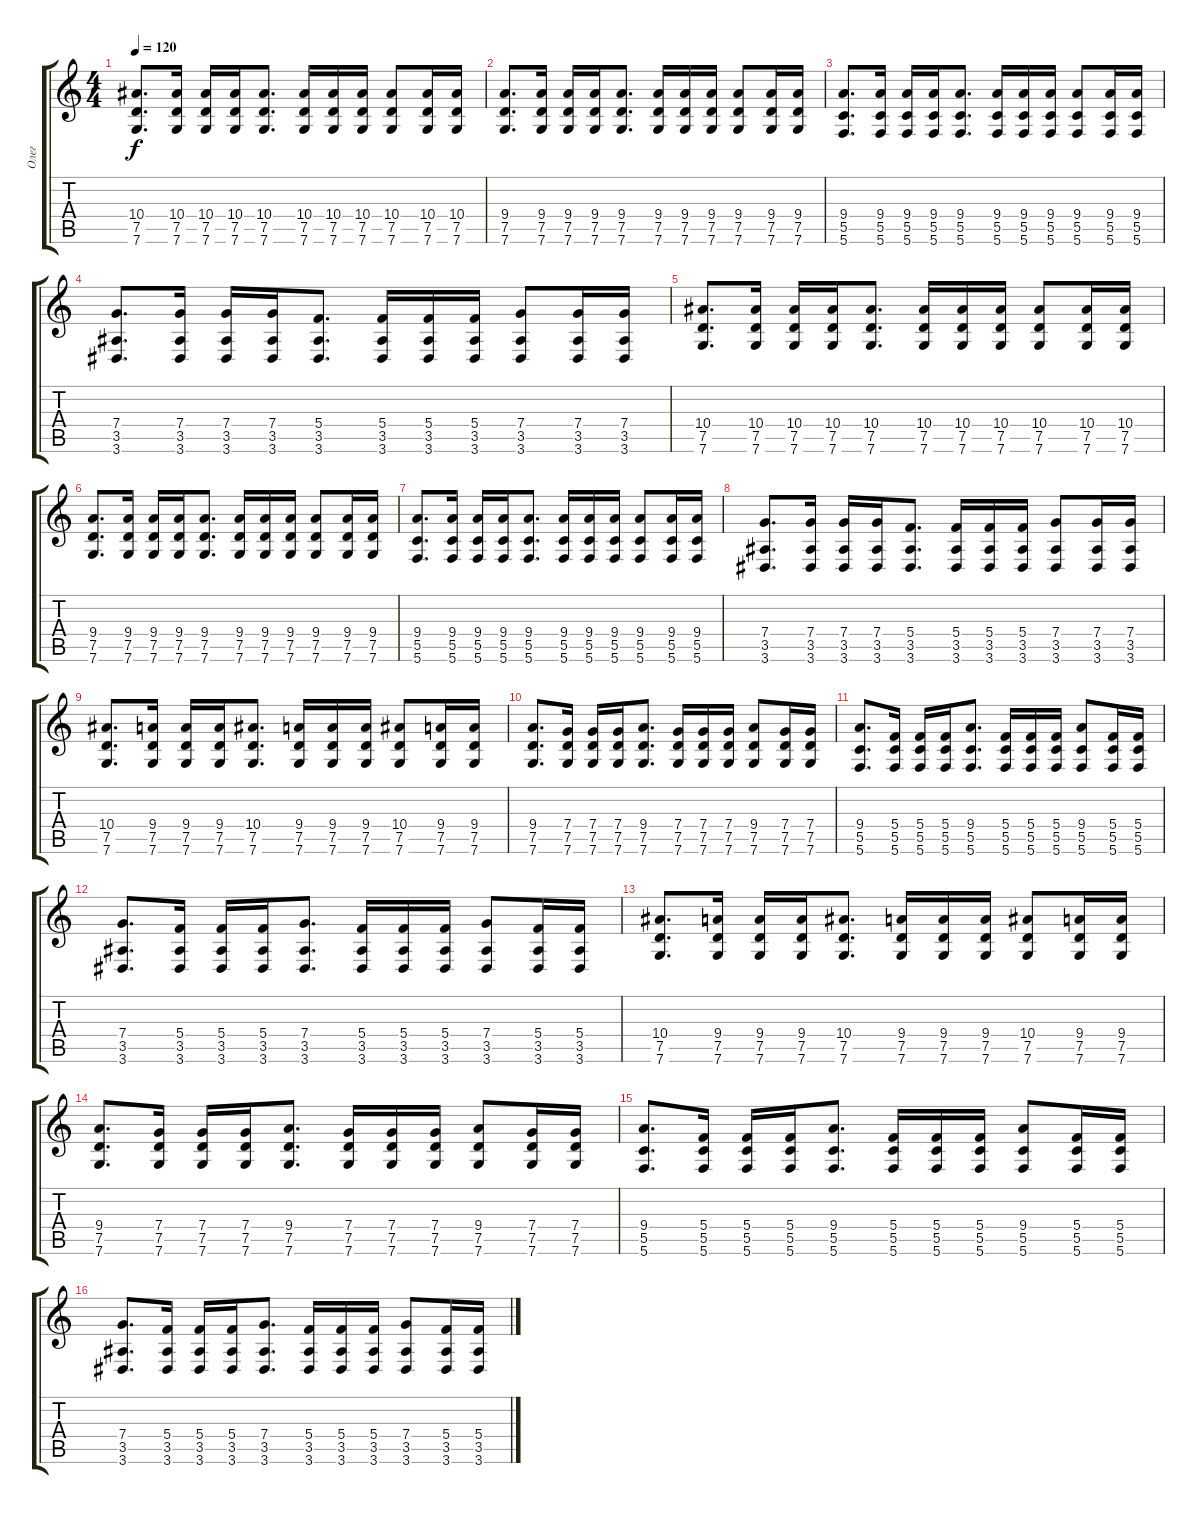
\track ("Олег" "Олег") {instrument acousticguitarsteel}
\staff {score tabs}
\tuning (D4 A3 F3 C3 G2 C2) {hide}
\ts (4 4)
\tempo 120
\clef g2
\ks c
(10.4 7.5 7.6).8{d dy f} (10.4 7.5 7.6).16 (10.4 7.5 7.6).16 (10.4 7.5 7.6).16 (10.4 7.5 7.6).8{d} (10.4 7.5 7.6).16 (10.4 7.5 7.6).16 (10.4 7.5 7.6).16 (10.4 7.5 7.6).8 (10.4 7.5 7.6).16 (10.4 7.5 7.6).16 |
(9.4 7.5 7.6).8{d} (9.4 7.5 7.6).16 (9.4 7.5 7.6).16 (9.4 7.5 7.6).16 (9.4 7.5 7.6).8{d} (9.4 7.5 7.6).16 (9.4 7.5 7.6).16 (9.4 7.5 7.6).16 (9.4 7.5 7.6).8 (9.4 7.5 7.6).16 (9.4 7.5 7.6).16 |
(9.4 5.5 5.6).8{d} (9.4 5.5 5.6).16 (9.4 5.5 5.6).16 (9.4 5.5 5.6).16 (9.4 5.5 5.6).8{d} (9.4 5.5 5.6).16 (9.4 5.5 5.6).16 (9.4 5.5 5.6).16 (9.4 5.5 5.6).8 (9.4 5.5 5.6).16 (9.4 5.5 5.6).16 |
(7.4 3.5 3.6).8{d} (7.4 3.5 3.6).16 (7.4 3.5 3.6).16 (7.4 3.5 3.6).16 (5.4 3.5 3.6).8{d} (5.4 3.5 3.6).16 (5.4 3.5 3.6).16 (5.4 3.5 3.6).16 (7.4 3.5 3.6).8 (7.4 3.5 3.6).16 (7.4 3.5 3.6).16 |
(10.4 7.5 7.6).8{d} (10.4 7.5 7.6).16 (10.4 7.5 7.6).16 (10.4 7.5 7.6).16 (10.4 7.5 7.6).8{d} (10.4 7.5 7.6).16 (10.4 7.5 7.6).16 (10.4 7.5 7.6).16 (10.4 7.5 7.6).8 (10.4 7.5 7.6).16 (10.4 7.5 7.6).16 |
(9.4 7.5 7.6).8{d} (9.4 7.5 7.6).16 (9.4 7.5 7.6).16 (9.4 7.5 7.6).16 (9.4 7.5 7.6).8{d} (9.4 7.5 7.6).16 (9.4 7.5 7.6).16 (9.4 7.5 7.6).16 (9.4 7.5 7.6).8 (9.4 7.5 7.6).16 (9.4 7.5 7.6).16 |
(9.4 5.5 5.6).8{d} (9.4 5.5 5.6).16 (9.4 5.5 5.6).16 (9.4 5.5 5.6).16 (9.4 5.5 5.6).8{d} (9.4 5.5 5.6).16 (9.4 5.5 5.6).16 (9.4 5.5 5.6).16 (9.4 5.5 5.6).8 (9.4 5.5 5.6).16 (9.4 5.5 5.6).16 |
(7.4 3.5 3.6).8{d} (7.4 3.5 3.6).16 (7.4 3.5 3.6).16 (7.4 3.5 3.6).16 (5.4 3.5 3.6).8{d} (5.4 3.5 3.6).16 (5.4 3.5 3.6).16 (5.4 3.5 3.6).16 (7.4 3.5 3.6).8 (7.4 3.5 3.6).16 (7.4 3.5 3.6).16 |
(10.4 7.5 7.6).8{d} (9.4 7.5 7.6).16 (9.4 7.5 7.6).16 (9.4 7.5 7.6).16 (10.4 7.5 7.6).8{d} (9.4 7.5 7.6).16 (9.4 7.5 7.6).16 (9.4 7.5 7.6).16 (10.4 7.5 7.6).8 (9.4 7.5 7.6).16 (9.4 7.5 7.6).16 |
(9.4 7.5 7.6).8{d} (7.4 7.5 7.6).16 (7.4 7.5 7.6).16 (7.4 7.5 7.6).16 (9.4 7.5 7.6).8{d} (7.4 7.5 7.6).16 (7.4 7.5 7.6).16 (7.4 7.5 7.6).16 (9.4 7.5 7.6).8 (7.4 7.5 7.6).16 (7.4 7.5 7.6).16 |
(9.4 5.5 5.6).8{d} (5.4 5.5 5.6).16 (5.4 5.5 5.6).16 (5.4 5.5 5.6).16 (9.4 5.5 5.6).8{d} (5.4 5.5 5.6).16 (5.4 5.5 5.6).16 (5.4 5.5 5.6).16 (9.4 5.5 5.6).8 (5.4 5.5 5.6).16 (5.4 5.5 5.6).16 |
(7.4 3.5 3.6).8{d} (5.4 3.5 3.6).16 (5.4 3.5 3.6).16 (5.4 3.5 3.6).16 (7.4 3.5 3.6).8{d} (5.4 3.5 3.6).16 (5.4 3.5 3.6).16 (5.4 3.5 3.6).16 (7.4 3.5 3.6).8 (5.4 3.5 3.6).16 (5.4 3.5 3.6).16 |
(10.4 7.5 7.6).8{d} (9.4 7.5 7.6).16 (9.4 7.5 7.6).16 (9.4 7.5 7.6).16 (10.4 7.5 7.6).8{d} (9.4 7.5 7.6).16 (9.4 7.5 7.6).16 (9.4 7.5 7.6).16 (10.4 7.5 7.6).8 (9.4 7.5 7.6).16 (9.4 7.5 7.6).16 |
(9.4 7.5 7.6).8{d} (7.4 7.5 7.6).16 (7.4 7.5 7.6).16 (7.4 7.5 7.6).16 (9.4 7.5 7.6).8{d} (7.4 7.5 7.6).16 (7.4 7.5 7.6).16 (7.4 7.5 7.6).16 (9.4 7.5 7.6).8 (7.4 7.5 7.6).16 (7.4 7.5 7.6).16 |
(9.4 5.5 5.6).8{d} (5.4 5.5 5.6).16 (5.4 5.5 5.6).16 (5.4 5.5 5.6).16 (9.4 5.5 5.6).8{d} (5.4 5.5 5.6).16 (5.4 5.5 5.6).16 (5.4 5.5 5.6).16 (9.4 5.5 5.6).8 (5.4 5.5 5.6).16 (5.4 5.5 5.6).16 |
(7.4 3.5 3.6).8{d} (5.4 3.5 3.6).16 (5.4 3.5 3.6).16 (5.4 3.5 3.6).16 (7.4 3.5 3.6).8{d} (5.4 3.5 3.6).16 (5.4 3.5 3.6).16 (5.4 3.5 3.6).16 (7.4 3.5 3.6).8 (5.4 3.5 3.6).16 (5.4 3.5 3.6).16
